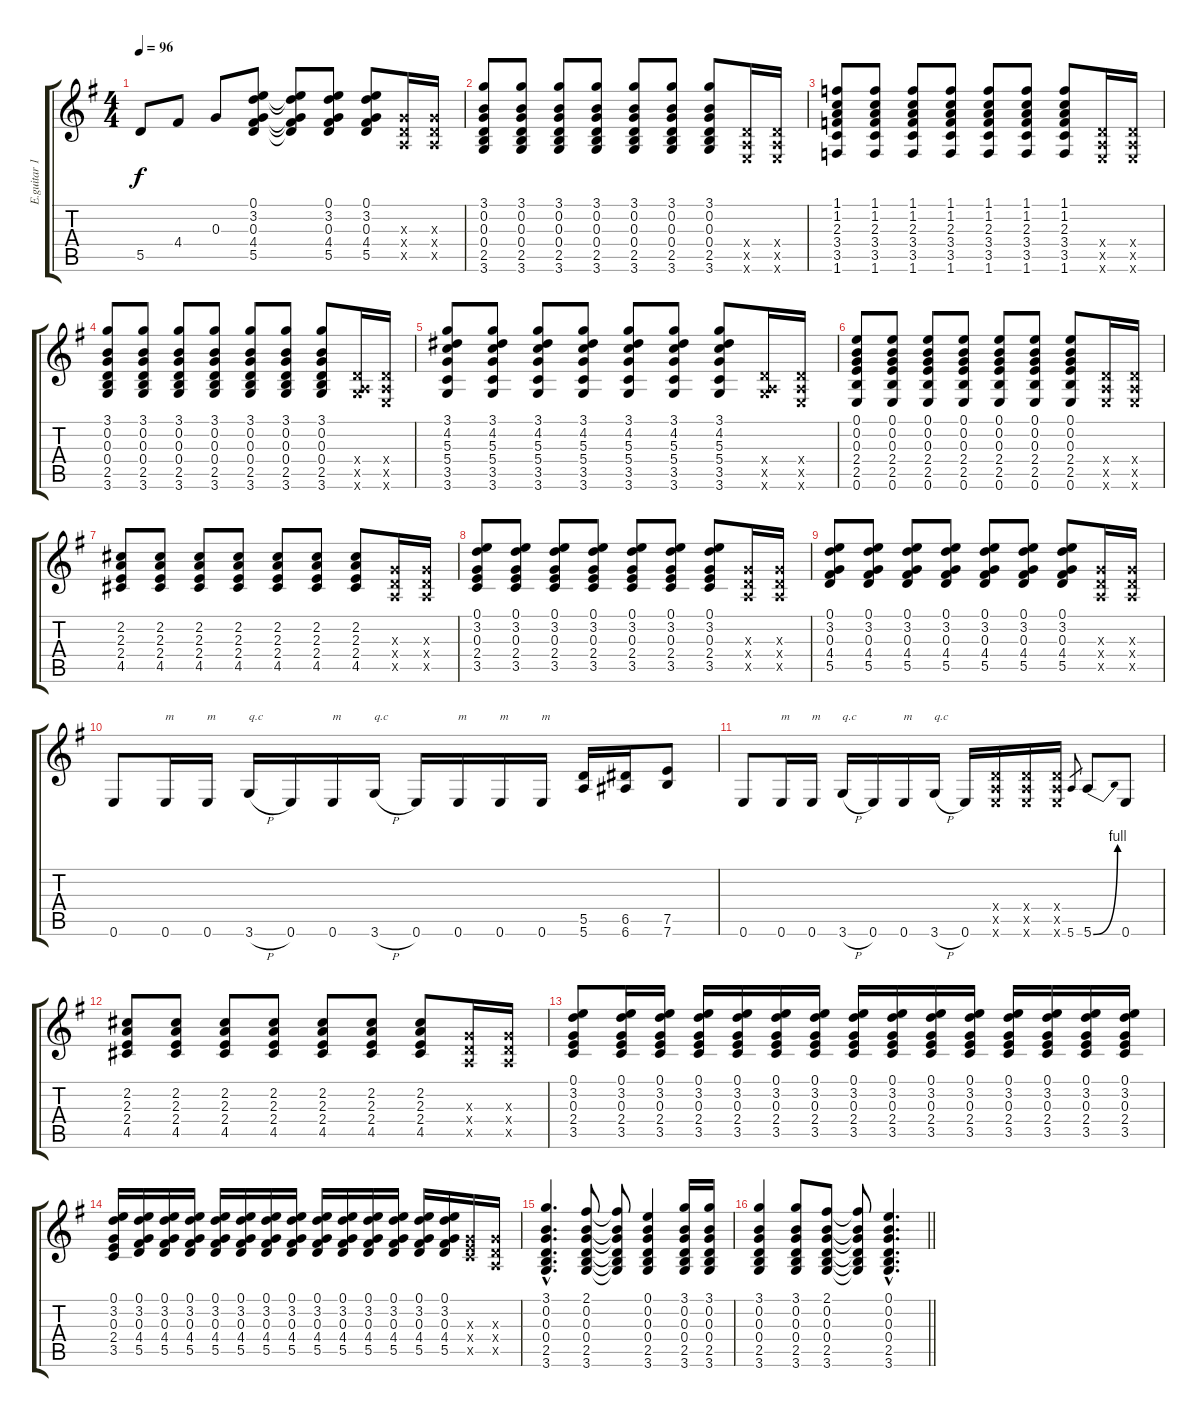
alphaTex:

\track ("E.guitar 1" "E.guitar 1") {instrument distortionguitar}
\staff {score tabs}
\tuning (E4 B3 G3 D3 A2 E2) {hide}
\ts (4 4)
\tempo 96
\clef g2
\ks g
5.5.8{dy f} 4.4.8 0.3.8 (0.1 3.2 0.3 4.4 5.5).8 (0.1{t} 3.2{t} 0.3{t} 4.4{t} 5.5{t}).8 (0.1 3.2 0.3 4.4 5.5).8 (0.1 3.2 0.3 4.4 5.5).8 (0.3{x} 0.4{x} 0.5{x}).16 (0.3{x} 0.4{x} 0.5{x}).16 |
(3.1 0.2 0.3 0.4 2.5 3.6).8 (3.1 0.2 0.3 0.4 2.5 3.6).8 (3.1 0.2 0.3 0.4 2.5 3.6).8 (3.1 0.2 0.3 0.4 2.5 3.6).8 (3.1 0.2 0.3 0.4 2.5 3.6).8 (3.1 0.2 0.3 0.4 2.5 3.6).8 (3.1 0.2 0.3 0.4 2.5 3.6).8 (0.4{x} 0.5{x} 0.6{x}).16 (0.4{x} 0.5{x} 0.6{x}).16 |
(1.1 1.2 2.3 3.4 3.5 1.6).8 (1.1 1.2 2.3 3.4 3.5 1.6).8 (1.1 1.2 2.3 3.4 3.5 1.6).8 (1.1 1.2 2.3 3.4 3.5 1.6).8 (1.1 1.2 2.3 3.4 3.5 1.6).8 (1.1 1.2 2.3 3.4 3.5 1.6).8 (1.1 1.2 2.3 3.4 3.5 1.6).8 (0.4{x} 0.5{x} 0.6{x}).16 (0.4{x} 0.5{x} 0.6{x}).16 |
(3.1 0.2 0.3 0.4 2.5 3.6).8 (3.1 0.2 0.3 0.4 2.5 3.6).8 (3.1 0.2 0.3 0.4 2.5 3.6).8 (3.1 0.2 0.3 0.4 2.5 3.6).8 (3.1 0.2 0.3 0.4 2.5 3.6).8 (3.1 0.2 0.3 0.4 2.5 3.6).8 (3.1 0.2 0.3 0.4 2.5 3.6).8 (0.4{x} 0.5{x} 3.6{x}).16 (0.4{x} 0.5{x} 0.6{x}).16 |
(3.1 4.2 5.3 5.4 3.5 3.6).8 (3.1 4.2 5.3 5.4 3.5 3.6).8 (3.1 4.2 5.3 5.4 3.5 3.6).8 (3.1 4.2 5.3 5.4 3.5 3.6).8 (3.1 4.2 5.3 5.4 3.5 3.6).8 (3.1 4.2 5.3 5.4 3.5 3.6).8 (3.1 4.2 5.3 5.4 3.5 3.6).8 (0.4{x} 0.5{x} 3.6{x}).16 (0.4{x} 0.5{x} 0.6{x}).16 |
(0.1 0.2 0.3 2.4 2.5 0.6).8 (0.1 0.2 0.3 2.4 2.5 0.6).8 (0.1 0.2 0.3 2.4 2.5 0.6).8 (0.1 0.2 0.3 2.4 2.5 0.6).8 (0.1 0.2 0.3 2.4 2.5 0.6).8 (0.1 0.2 0.3 2.4 2.5 0.6).8 (0.1 0.2 0.3 2.4 2.5 0.6).8 (0.4{x} 0.5{x} 0.6{x}).16 (0.4{x} 0.5{x} 0.6{x}).16 |
(2.2 2.3 2.4 4.5).8 (2.2 2.3 2.4 4.5).8 (2.2 2.3 2.4 4.5).8 (2.2 2.3 2.4 4.5).8 (2.2 2.3 2.4 4.5).8 (2.2 2.3 2.4 4.5).8 (2.2 2.3 2.4 4.5).8 (0.3{x} 0.4{x} 0.5{x}).16 (0.3{x} 0.4{x} 0.5{x}).16 |
(0.1 3.2 0.3 2.4 3.5).8 (0.1 3.2 0.3 2.4 3.5).8 (0.1 3.2 0.3 2.4 3.5).8 (0.1 3.2 0.3 2.4 3.5).8 (0.1 3.2 0.3 2.4 3.5).8 (0.1 3.2 0.3 2.4 3.5).8 (0.1 3.2 0.3 2.4 3.5).8 (0.3{x} 0.4{x} 0.5{x}).16 (0.3{x} 0.4{x} 0.5{x}).16 |
(0.1 3.2 0.3 4.4 5.5).8 (0.1 3.2 0.3 4.4 5.5).8 (0.1 3.2 0.3 4.4 5.5).8 (0.1 3.2 0.3 4.4 5.5).8 (0.1 3.2 0.3 4.4 5.5).8 (0.1 3.2 0.3 4.4 5.5).8 (0.1 3.2 0.3 4.4 5.5).8 (0.3{x} 0.4{x} 0.5{x}).16 (0.3{x} 0.4{x} 0.5{x}).16 |
0.6.8 0.6.16{txt "m"} 0.6.16{txt "m"} 3.6{h}.16{txt "q.c"} 0.6.16 0.6.16{txt "m"} 3.6{h}.16{txt "q.c"} 0.6.16 0.6.16{txt "m"} 0.6.16{txt "m"} 0.6.16{txt "m"} (5.5 5.6).16 (6.5 6.6).16 (7.5 7.6).8 |
0.6.8 0.6.16{txt "m"} 0.6.16{txt "m"} 3.6{h}.16{txt "q.c"} 0.6.16 0.6.16{txt "m"} 3.6{h}.16{txt "q.c"} 0.6.16 (0.4{x} 0.5{x} 0.6{x}).16 (0.4{x} 0.5{x} 0.6{x}).16 (0.4{x} 0.5{x} 0.6{x}).16 5.6.8{gr} 5.6{be (bend 0 0 60 4)}.8 0.6.8 |
(2.2 2.3 2.4 4.5).8 (2.2 2.3 2.4 4.5).8 (2.2 2.3 2.4 4.5).8 (2.2 2.3 2.4 4.5).8 (2.2 2.3 2.4 4.5).8 (2.2 2.3 2.4 4.5).8 (2.2 2.3 2.4 4.5).8 (0.3{x} 0.4{x} 0.5{x}).16 (0.3{x} 0.4{x} 0.5{x}).16 |
(0.1 3.2 0.3 2.4 3.5).8 (0.1 3.2 0.3 2.4 3.5).16 (0.1 3.2 0.3 2.4 3.5).16 (0.1 3.2 0.3 2.4 3.5).16 (0.1 3.2 0.3 2.4 3.5).16 (0.1 3.2 0.3 2.4 3.5).16 (0.1 3.2 0.3 2.4 3.5).16 (0.1 3.2 0.3 2.4 3.5).16 (0.1 3.2 0.3 2.4 3.5).16 (0.1 3.2 0.3 2.4 3.5).16 (0.1 3.2 0.3 2.4 3.5).16 (0.1 3.2 0.3 2.4 3.5).16 (0.1 3.2 0.3 2.4 3.5).16 (0.1 3.2 0.3 2.4 3.5).16 (0.1 3.2 0.3 2.4 3.5).16 |
(0.1 3.2 0.3 2.4 3.5).16 (0.1 3.2 0.3 4.4 5.5).16 (0.1 3.2 0.3 4.4 5.5).16 (0.1 3.2 0.3 4.4 5.5).16 (0.1 3.2 0.3 4.4 5.5).16 (0.1 3.2 0.3 4.4 5.5).16 (0.1 3.2 0.3 4.4 5.5).16 (0.1 3.2 0.3 4.4 5.5).16 (0.1 3.2 0.3 4.4 5.5).16 (0.1 3.2 0.3 4.4 5.5).16 (0.1 3.2 0.3 4.4 5.5).16 (0.1 3.2 0.3 4.4 5.5).16 (0.1 3.2 0.3 4.4 5.5).16 (0.1 3.2 0.3 4.4 5.5).16 (0.3{x} 2.4{x} 3.5{x}).16 (0.3{x} 0.4{x} 0.5{x}).16 |
(3.1{hac} 0.2{hac} 0.3{hac} 0.4{hac} 2.5{hac} 3.6{hac}).4{d} (2.1 0.2 0.3 0.4 2.5 3.6).8 (2.1{t} 0.2{t} 0.3{t} 0.4{t} 2.5{t} 3.6{t}).8 (0.1 0.2 0.3 0.4 2.5 3.6).4 (3.1 0.2 0.3 0.4 2.5 3.6).16 (3.1 0.2 0.3 0.4 2.5 3.6).16 |
\barLineRight lightlight
(3.1 0.2 0.3 0.4 2.5 3.6).4 (3.1 0.2 0.3 0.4 2.5 3.6).8 (2.1 0.2 0.3 0.4 2.5 3.6).8 (2.1{t} 0.2{t} 0.3{t} 0.4{t} 2.5{t} 3.6{t}).8 (0.1{hac} 0.2{hac} 0.3{hac} 0.4{hac} 2.5{hac} 3.6{hac}).4{d}
